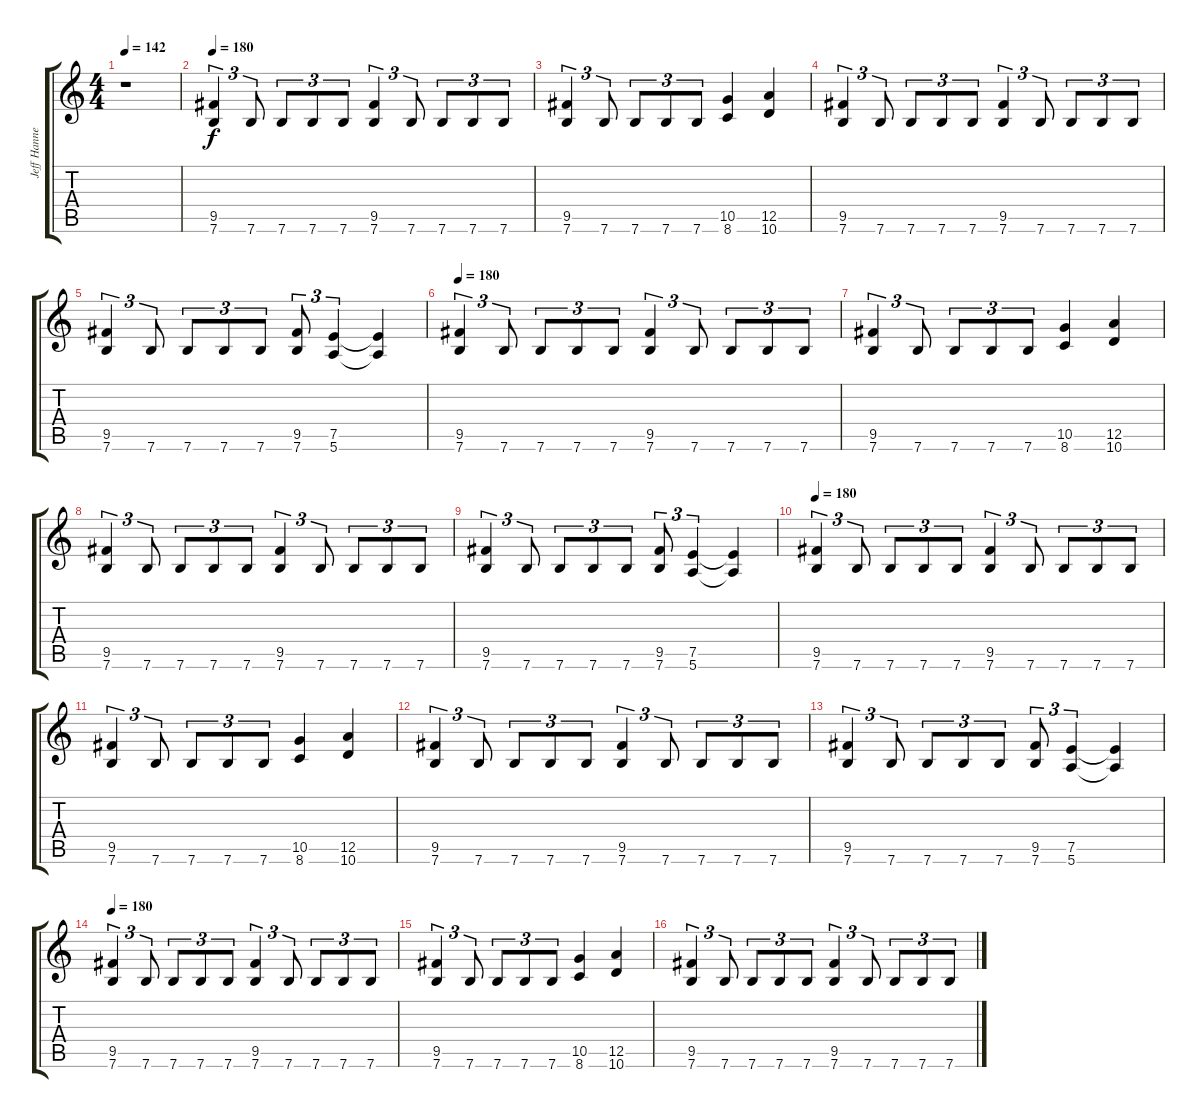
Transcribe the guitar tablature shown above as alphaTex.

\track ("Jeff Hanneman" "Jeff Hanne") {instrument distortionguitar}
\staff {score tabs}
\tuning (E4 B3 G3 D3 A2 E2) {hide}
\ts (4 4)
\tempo 142
\tempo 180
\tempo 142
\clef g2
\ks c
r.1{dy f instrument distortionguitar} |
\tempo 180
(9.5 7.6).4{tu (3 2)} 7.6.8{tu (3 2)} 7.6.8{tu (3 2)} 7.6.8{tu (3 2)} 7.6.8{tu (3 2)} (9.5 7.6).4{tu (3 2)} 7.6.8{tu (3 2)} 7.6.8{tu (3 2)} 7.6.8{tu (3 2)} 7.6.8{tu (3 2)} |
(9.5 7.6).4{tu (3 2)} 7.6.8{tu (3 2)} 7.6.8{tu (3 2)} 7.6.8{tu (3 2)} 7.6.8{tu (3 2)} (10.5 8.6).4 (12.5 10.6).4 |
(9.5 7.6).4{tu (3 2)} 7.6.8{tu (3 2)} 7.6.8{tu (3 2)} 7.6.8{tu (3 2)} 7.6.8{tu (3 2)} (9.5 7.6).4{tu (3 2)} 7.6.8{tu (3 2)} 7.6.8{tu (3 2)} 7.6.8{tu (3 2)} 7.6.8{tu (3 2)} |
(9.5 7.6).4{tu (3 2)} 7.6.8{tu (3 2)} 7.6.8{tu (3 2)} 7.6.8{tu (3 2)} 7.6.8{tu (3 2)} (9.5 7.6).8{tu (3 2)} (7.5 5.6).4{tu (3 2)} (7.5{t} 5.6{t}).4 |
\tempo 180
(9.5 7.6).4{tu (3 2)} 7.6.8{tu (3 2)} 7.6.8{tu (3 2)} 7.6.8{tu (3 2)} 7.6.8{tu (3 2)} (9.5 7.6).4{tu (3 2)} 7.6.8{tu (3 2)} 7.6.8{tu (3 2)} 7.6.8{tu (3 2)} 7.6.8{tu (3 2)} |
(9.5 7.6).4{tu (3 2)} 7.6.8{tu (3 2)} 7.6.8{tu (3 2)} 7.6.8{tu (3 2)} 7.6.8{tu (3 2)} (10.5 8.6).4 (12.5 10.6).4 |
(9.5 7.6).4{tu (3 2)} 7.6.8{tu (3 2)} 7.6.8{tu (3 2)} 7.6.8{tu (3 2)} 7.6.8{tu (3 2)} (9.5 7.6).4{tu (3 2)} 7.6.8{tu (3 2)} 7.6.8{tu (3 2)} 7.6.8{tu (3 2)} 7.6.8{tu (3 2)} |
(9.5 7.6).4{tu (3 2)} 7.6.8{tu (3 2)} 7.6.8{tu (3 2)} 7.6.8{tu (3 2)} 7.6.8{tu (3 2)} (9.5 7.6).8{tu (3 2)} (7.5 5.6).4{tu (3 2)} (7.5{t} 5.6{t}).4 |
\tempo 180
(9.5 7.6).4{tu (3 2)} 7.6.8{tu (3 2)} 7.6.8{tu (3 2)} 7.6.8{tu (3 2)} 7.6.8{tu (3 2)} (9.5 7.6).4{tu (3 2)} 7.6.8{tu (3 2)} 7.6.8{tu (3 2)} 7.6.8{tu (3 2)} 7.6.8{tu (3 2)} |
(9.5 7.6).4{tu (3 2)} 7.6.8{tu (3 2)} 7.6.8{tu (3 2)} 7.6.8{tu (3 2)} 7.6.8{tu (3 2)} (10.5 8.6).4 (12.5 10.6).4 |
(9.5 7.6).4{tu (3 2)} 7.6.8{tu (3 2)} 7.6.8{tu (3 2)} 7.6.8{tu (3 2)} 7.6.8{tu (3 2)} (9.5 7.6).4{tu (3 2)} 7.6.8{tu (3 2)} 7.6.8{tu (3 2)} 7.6.8{tu (3 2)} 7.6.8{tu (3 2)} |
(9.5 7.6).4{tu (3 2)} 7.6.8{tu (3 2)} 7.6.8{tu (3 2)} 7.6.8{tu (3 2)} 7.6.8{tu (3 2)} (9.5 7.6).8{tu (3 2)} (7.5 5.6).4{tu (3 2)} (7.5{t} 5.6{t}).4 |
\tempo 180
(9.5 7.6).4{tu (3 2)} 7.6.8{tu (3 2)} 7.6.8{tu (3 2)} 7.6.8{tu (3 2)} 7.6.8{tu (3 2)} (9.5 7.6).4{tu (3 2)} 7.6.8{tu (3 2)} 7.6.8{tu (3 2)} 7.6.8{tu (3 2)} 7.6.8{tu (3 2)} |
(9.5 7.6).4{tu (3 2)} 7.6.8{tu (3 2)} 7.6.8{tu (3 2)} 7.6.8{tu (3 2)} 7.6.8{tu (3 2)} (10.5 8.6).4 (12.5 10.6).4 |
(9.5 7.6).4{tu (3 2)} 7.6.8{tu (3 2)} 7.6.8{tu (3 2)} 7.6.8{tu (3 2)} 7.6.8{tu (3 2)} (9.5 7.6).4{tu (3 2)} 7.6.8{tu (3 2)} 7.6.8{tu (3 2)} 7.6.8{tu (3 2)} 7.6.8{tu (3 2)}
